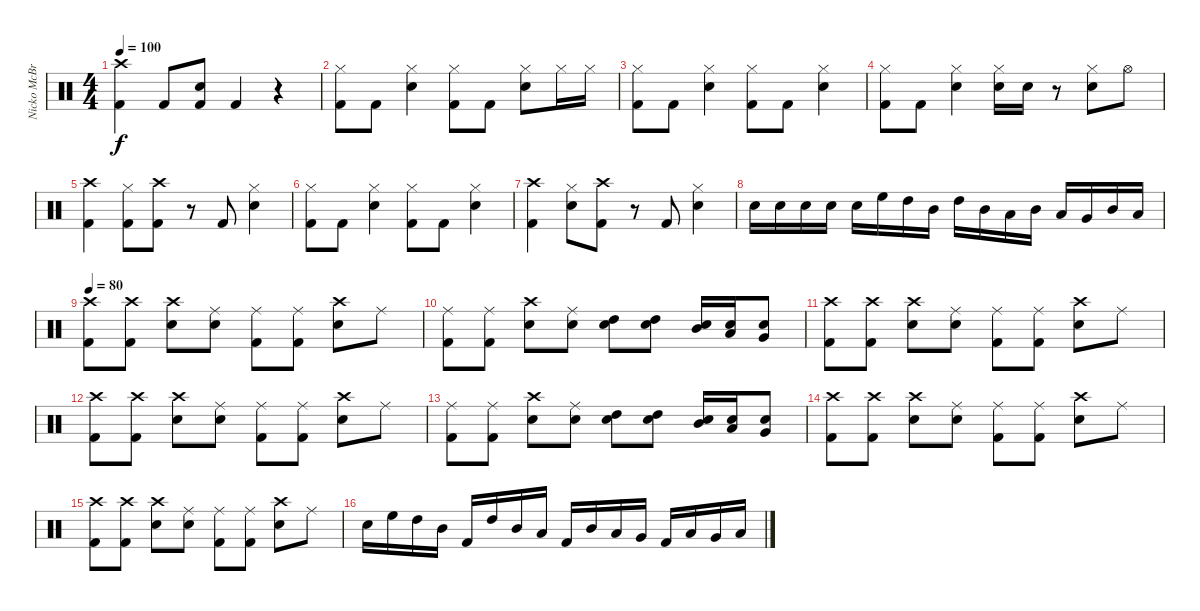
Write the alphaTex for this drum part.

\track ("Nicko McBrien" "Nicko McBr") {instrument percussion}
\staff {score}
\articulation defaults
\ts (4 4)
\tempo 100
\clef neutral
\ks c
("Crash high (hit)" "Kick (hit) 2").4{dy f} "Kick (hit) 2".8 ("Hand Clap (hit)" "Kick (hit) 2").8 "Kick (hit) 2".4 r.4 |
("Hi-Hat (closed)" "Kick (hit) 2").8 "Kick (hit) 2".8 ("Hi-Hat (closed)" "Snare (hit) 2").4 ("Hi-Hat (closed)" "Kick (hit) 2").8 "Kick (hit) 2".8 ("Hi-Hat (closed)" "Snare (hit) 2").8 "Hi-Hat (closed)".16 "Hi-Hat (closed)".16 |
("Hi-Hat (closed)" "Kick (hit) 2").8 "Kick (hit) 2".8 ("Hi-Hat (closed)" "Snare (hit) 2").4 ("Hi-Hat (closed)" "Kick (hit) 2").8 "Kick (hit) 2".8 ("Hi-Hat (closed)" "Snare (hit) 2").4 |
("Hi-Hat (closed)" "Kick (hit) 2").8 "Kick (hit) 2".8 ("Hi-Hat (closed)" "Snare (hit) 2").4 ("Hi-Hat (closed)" "Snare (hit) 2").16 "Snare (hit) 2".16 r.8 ("Hi-Hat (closed)" "Snare (hit) 2").8 "Hi-Hat (open)".8 |
("Crash high (hit)" "Kick (hit) 2").4 ("Hi-Hat (closed)" "Kick (hit) 2").8 ("Crash high (hit)" "Kick (hit) 2").8 r.8 "Kick (hit) 2".8 ("Hi-Hat (closed)" "Snare (hit) 2").4 |
("Hi-Hat (closed)" "Kick (hit) 2").8 "Kick (hit) 2".8 ("Hi-Hat (closed)" "Snare (hit) 2").4 ("Hi-Hat (closed)" "Kick (hit) 2").8 "Kick (hit) 2".8 ("Hi-Hat (closed)" "Snare (hit) 2").4 |
("Crash high (hit)" "Kick (hit) 2").4 ("Hi-Hat (closed)" "Snare (hit) 2").8 ("Crash high (hit)" "Kick (hit) 2").8 r.8 "Kick (hit) 2".8 ("Hi-Hat (closed)" "Snare (hit) 2").4 |
"Snare (hit) 2".16 "Snare (hit) 2".16 "Snare (hit) 2".16 "Snare (hit) 2".16 "Snare (hit) 2".16 "High Floor Tom (hit)".16 "High Tom (hit)".16 "Mid Tom (hit)".16 "High Tom (hit)".16 "Mid Tom (hit)".16 "Low Tom (hit)".16 "Mid Tom (hit)".16 "Low Tom (hit)".16 "Very Low Tom (hit)".16 "Mid Tom (hit)".16 "Low Tom (hit)".16 |
\tempo 80
("Crash high (hit)" "Kick (hit) 2").8 ("Crash high (hit)" "Kick (hit) 2").8 ("Crash high (hit)" "Snare (hit) 2").8 ("Snare (hit) 2" "Ride (middle)").8 ("Kick (hit) 2" "Ride (middle)").8 ("Kick (hit) 2" "Ride (middle)").8 ("Crash high (hit)" "Snare (hit) 2").8 "Ride (middle)".8 |
("Kick (hit) 2" "Ride (middle)").8 ("Kick (hit) 2" "Ride (middle)").8 ("Crash high (hit)" "Snare (hit) 2").8 ("Snare (hit) 2" "Ride (middle)").8 ("Snare (hit) 2" "High Tom (hit)").8 ("Snare (hit) 2" "High Tom (hit)").8 ("Snare (hit) 2" "Mid Tom (hit)").16 ("Snare (hit) 2" "Low Tom (hit)").16 ("Snare (hit) 2" "Very Low Tom (hit)").8 |
("Crash high (hit)" "Kick (hit) 2").8 ("Crash high (hit)" "Kick (hit) 2").8 ("Crash high (hit)" "Snare (hit) 2").8 ("Snare (hit) 2" "Ride (middle)").8 ("Kick (hit) 2" "Ride (middle)").8 ("Kick (hit) 2" "Ride (middle)").8 ("Crash high (hit)" "Snare (hit) 2").8 "Ride (middle)".8 |
("Crash high (hit)" "Kick (hit) 2").8 ("Crash high (hit)" "Kick (hit) 2").8 ("Crash high (hit)" "Snare (hit) 2").8 ("Snare (hit) 2" "Ride (middle)").8 ("Kick (hit) 2" "Ride (middle)").8 ("Kick (hit) 2" "Ride (middle)").8 ("Crash high (hit)" "Snare (hit) 2").8 "Ride (middle)".8 |
("Kick (hit) 2" "Ride (middle)").8 ("Kick (hit) 2" "Ride (middle)").8 ("Crash high (hit)" "Snare (hit) 2").8 ("Snare (hit) 2" "Ride (middle)").8 ("Snare (hit) 2" "High Tom (hit)").8 ("Snare (hit) 2" "High Tom (hit)").8 ("Snare (hit) 2" "Mid Tom (hit)").16 ("Snare (hit) 2" "Low Tom (hit)").16 ("Snare (hit) 2" "Very Low Tom (hit)").8 |
("Crash high (hit)" "Kick (hit) 2").8 ("Crash high (hit)" "Kick (hit) 2").8 ("Crash high (hit)" "Snare (hit) 2").8 ("Snare (hit) 2" "Ride (middle)").8 ("Kick (hit) 2" "Ride (middle)").8 ("Kick (hit) 2" "Ride (middle)").8 ("Crash high (hit)" "Snare (hit) 2").8 "Ride (middle)".8 |
("Crash high (hit)" "Kick (hit) 2").8 ("Crash high (hit)" "Kick (hit) 2").8 ("Crash high (hit)" "Snare (hit) 2").8 ("Snare (hit) 2" "Ride (middle)").8 ("Kick (hit) 2" "Ride (middle)").8 ("Kick (hit) 2" "Ride (middle)").8 ("Crash high (hit)" "Snare (hit) 2").8 "Ride (middle)".8 |
"Snare (hit) 2".16 "High Floor Tom (hit)".16 "High Tom (hit)".16 "Mid Tom (hit)".16 "Kick (hit) 2".16 "High Tom (hit)".16 "Mid Tom (hit)".16 "Low Tom (hit)".16 "Kick (hit) 2".16 "Mid Tom (hit)".16 "Low Tom (hit)".16 "Very Low Tom (hit)".16 "Kick (hit) 2".16 "Low Tom (hit)".16 "Very Low Tom (hit)".16 "Low Floor Tom (hit)".16
